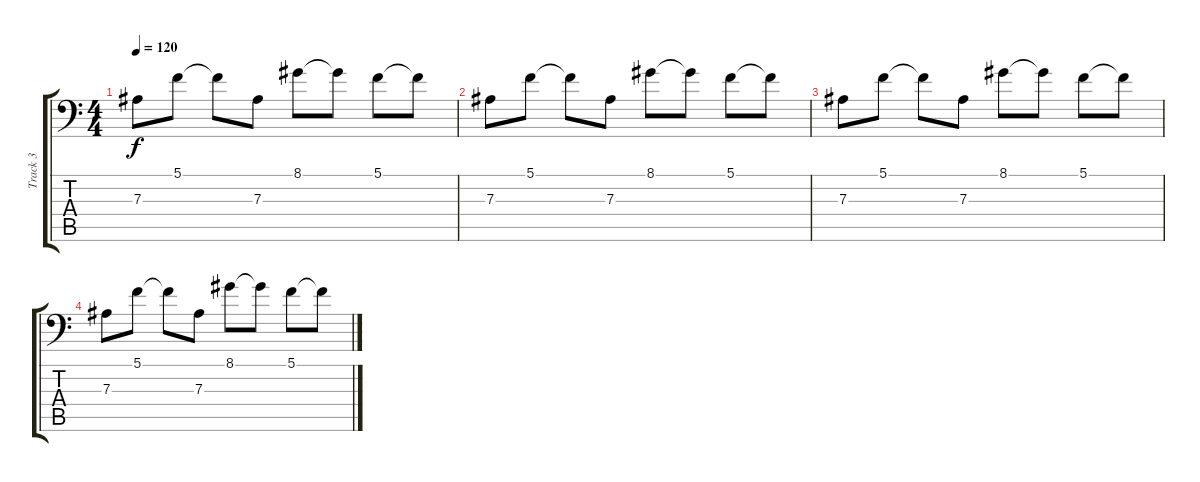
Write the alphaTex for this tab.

\track ("Track 3" "Track 3") {instrument electricgrandpiano}
\staff {score tabs}
\tuning (C4 G3 Eb3 Bb2 F2 Bb1) {hide}
\ts (4 4)
\tempo 120
\clef f4
\ks c
7.3.8{dy f} 5.1.8 5.1{t}.8 7.3.8 8.1.8 8.1{t}.8 5.1.8 5.1{t}.8 |
7.3.8 5.1.8 5.1{t}.8 7.3.8 8.1.8 8.1{t}.8 5.1.8 5.1{t}.8 |
7.3.8 5.1.8 5.1{t}.8 7.3.8 8.1.8 8.1{t}.8 5.1.8 5.1{t}.8 |
7.3.8 5.1.8 5.1{t}.8 7.3.8 8.1.8 8.1{t}.8 5.1.8 5.1{t}.8
